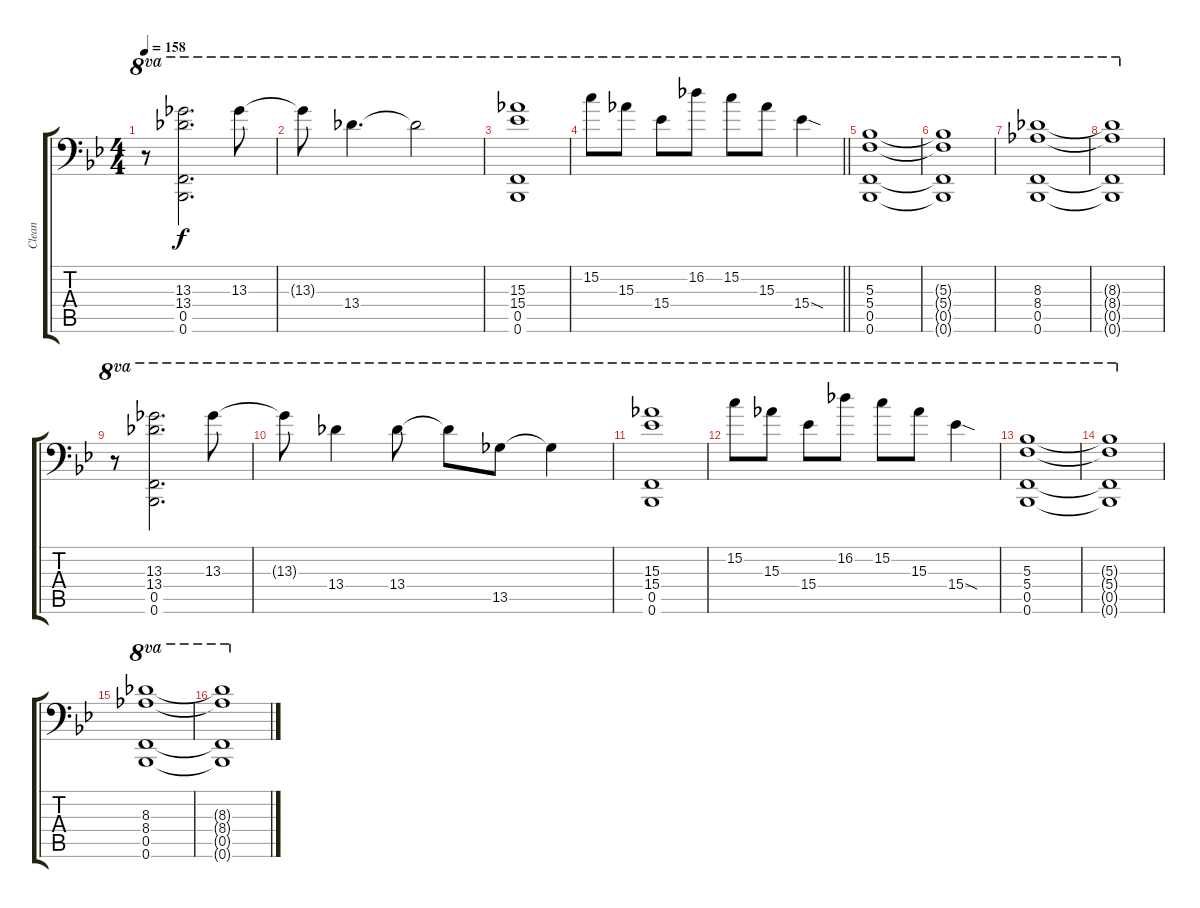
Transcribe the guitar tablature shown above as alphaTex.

\track ("Clean" "Clean") {instrument electricguitarclean}
\staff {score tabs}
\tuning (D4 A3 F3 C3 F2 Bb1) {hide}
\ts (4 4)
\tempo 158
\clef f4
\ks bb
r.8{ot 8va dy f} (13.3 13.4 0.5 0.6).2{d ot 8va} 13.3.8{ot 8va} |
13.3{t}.8{ot 8va} 13.4.4{d ot 8va} 13.4{t}.2{ot 8va} |
(15.3 15.4 0.5 0.6).1{ot 8va} |
\barLineRight lightlight
15.2.8{ot 8va} 15.3.8{ot 8va} 15.4.8{ot 8va} 16.2.8{ot 8va} 15.2.8{ot 8va} 15.3.8{ot 8va} 15.4{sod}.4{ot 8va} |
\section ("" " ")
(5.3 5.4 0.5 0.6).1{ot 8va} |
(5.3{t} 5.4{t} 0.5{t} 0.6{t}).1{ot 8va} |
(8.3 8.4 0.5 0.6).1{ot 8va} |
(8.3{t} 8.4{t} 0.5{t} 0.6{t}).1{ot 8va} |
r.8{ot 8va} (13.3 13.4 0.5 0.6).2{d ot 8va} 13.3.8{ot 8va} |
13.3{t}.8{ot 8va} 13.4.4{ot 8va} 13.4.8{ot 8va} 13.4{t}.8{ot 8va} 13.5.8{ot 8va} 13.5{t}.4{ot 8va} |
(15.3 15.4 0.5 0.6).1{ot 8va} |
15.2.8{ot 8va} 15.3.8{ot 8va} 15.4.8{ot 8va} 16.2.8{ot 8va} 15.2.8{ot 8va} 15.3.8{ot 8va} 15.4{sod}.4{ot 8va} |
(5.3 5.4 0.5 0.6).1{ot 8va} |
(5.3{t} 5.4{t} 0.5{t} 0.6{t}).1{ot 8va} |
(8.3 8.4 0.5 0.6).1{ot 8va} |
(8.3{t} 8.4{t} 0.5{t} 0.6{t}).1{ot 8va}
